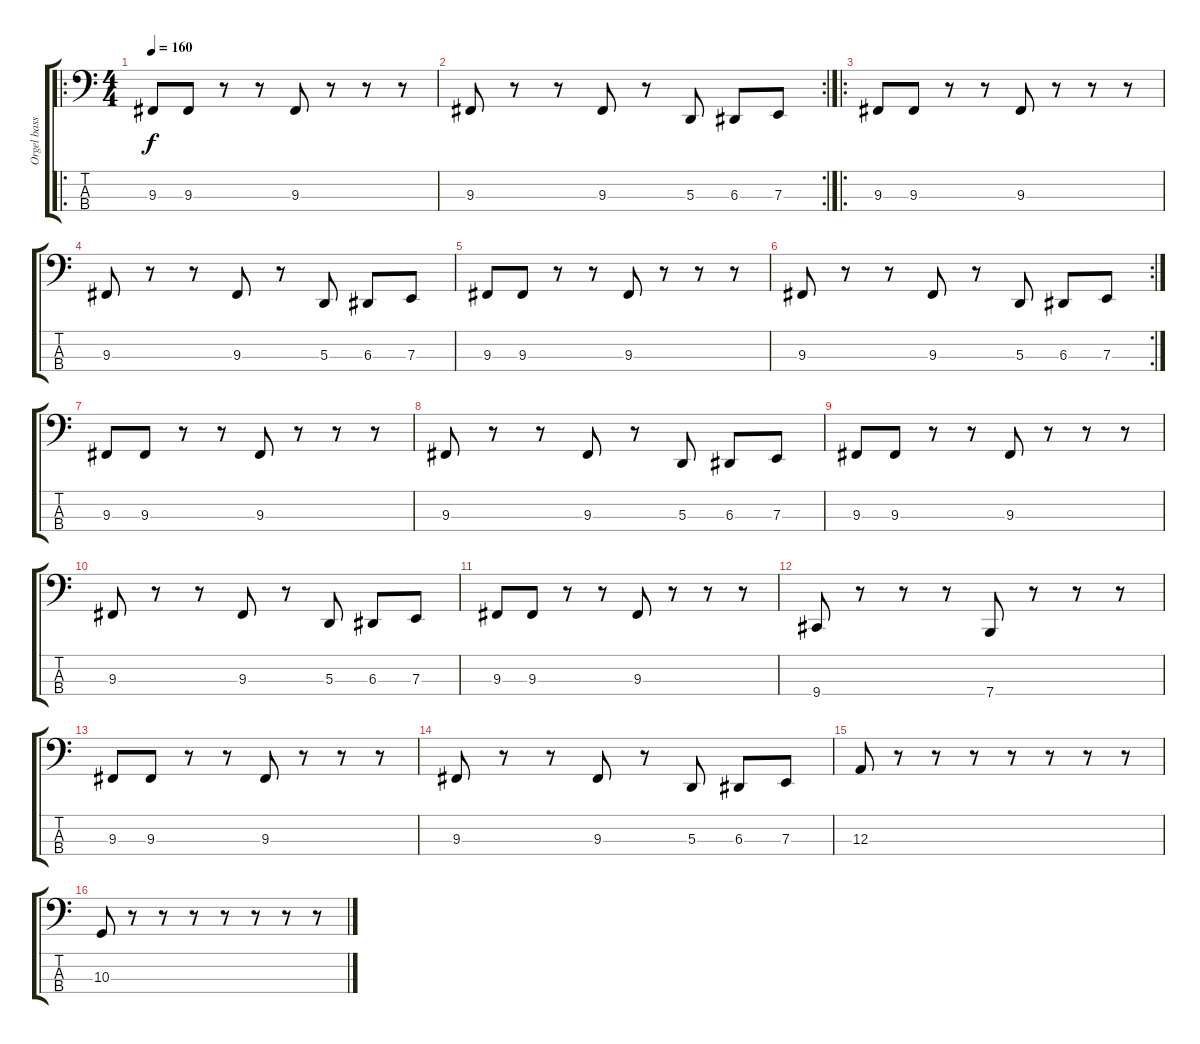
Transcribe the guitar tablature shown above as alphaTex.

\track ("Orgel bass" "Orgel bass") {instrument reedorgan}
\staff {score tabs}
\tuning (G2 D2 A1 E1) {hide}
\ro
\ts (4 4)
\tempo 160
\clef f4
\ks c
9.3.8{dy f} 9.3.8 r.8 r.8 9.3.8 r.8 r.8 r.8 |
\rc 2
9.3.8 r.8 r.8 9.3.8 r.8 5.3.8 6.3.8 7.3.8 |
\ro
9.3.8 9.3.8 r.8 r.8 9.3.8 r.8 r.8 r.8 |
9.3.8 r.8 r.8 9.3.8 r.8 5.3.8 6.3.8 7.3.8 |
9.3.8 9.3.8 r.8 r.8 9.3.8 r.8 r.8 r.8 |
\rc 2
9.3.8 r.8 r.8 9.3.8 r.8 5.3.8 6.3.8 7.3.8 |
9.3.8 9.3.8 r.8 r.8 9.3.8 r.8 r.8 r.8 |
9.3.8 r.8 r.8 9.3.8 r.8 5.3.8 6.3.8 7.3.8 |
9.3.8 9.3.8 r.8 r.8 9.3.8 r.8 r.8 r.8 |
9.3.8 r.8 r.8 9.3.8 r.8 5.3.8 6.3.8 7.3.8 |
9.3.8 9.3.8 r.8 r.8 9.3.8 r.8 r.8 r.8 |
9.4.8 r.8 r.8 r.8 7.4.8 r.8 r.8 r.8 |
9.3.8 9.3.8 r.8 r.8 9.3.8 r.8 r.8 r.8 |
9.3.8 r.8 r.8 9.3.8 r.8 5.3.8 6.3.8 7.3.8 |
12.3.8 r.8 r.8 r.8 r.8 r.8 r.8 r.8 |
10.3.8 r.8 r.8 r.8 r.8 r.8 r.8 r.8
